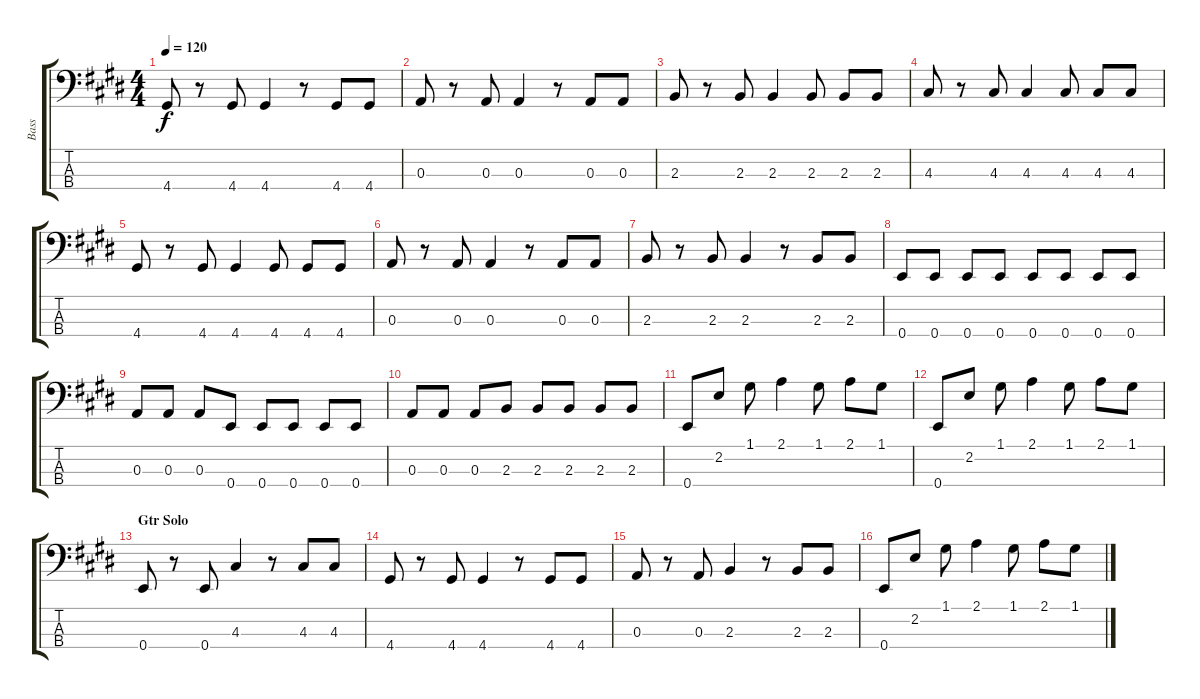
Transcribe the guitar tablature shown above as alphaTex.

\track ("Bass" "Bass") {instrument electricbassfinger}
\staff {score tabs}
\tuning (G2 D2 A1 E1) {hide}
\ts (4 4)
\tempo 120
\clef f4
\ks e
4.4.8{dy f} r.8 4.4.8 4.4.4 r.8 4.4.8 4.4.8 |
0.3.8 r.8 0.3.8 0.3.4 r.8 0.3.8 0.3.8 |
2.3.8 r.8 2.3.8 2.3.4 2.3.8 2.3.8 2.3.8 |
4.3.8 r.8 4.3.8 4.3.4 4.3.8 4.3.8 4.3.8 |
4.4.8 r.8 4.4.8 4.4.4 4.4.8 4.4.8 4.4.8 |
0.3.8 r.8 0.3.8 0.3.4 r.8 0.3.8 0.3.8 |
2.3.8 r.8 2.3.8 2.3.4 r.8 2.3.8 2.3.8 |
0.4.8 0.4.8 0.4.8 0.4.8 0.4.8 0.4.8 0.4.8 0.4.8 |
0.3.8 0.3.8 0.3.8 0.4.8 0.4.8 0.4.8 0.4.8 0.4.8 |
0.3.8 0.3.8 0.3.8 2.3.8 2.3.8 2.3.8 2.3.8 2.3.8 |
0.4.8 2.2.8 1.1.8 2.1.4 1.1.8 2.1.8 1.1.8 |
0.4.8 2.2.8 1.1.8 2.1.4 1.1.8 2.1.8 1.1.8 |
\section ("" "Gtr Solo")
0.4.8 r.8 0.4.8 4.3.4 r.8 4.3.8 4.3.8 |
4.4.8 r.8 4.4.8 4.4.4 r.8 4.4.8 4.4.8 |
0.3.8 r.8 0.3.8 2.3.4 r.8 2.3.8 2.3.8 |
0.4.8 2.2.8 1.1.8 2.1.4 1.1.8 2.1.8 1.1.8
